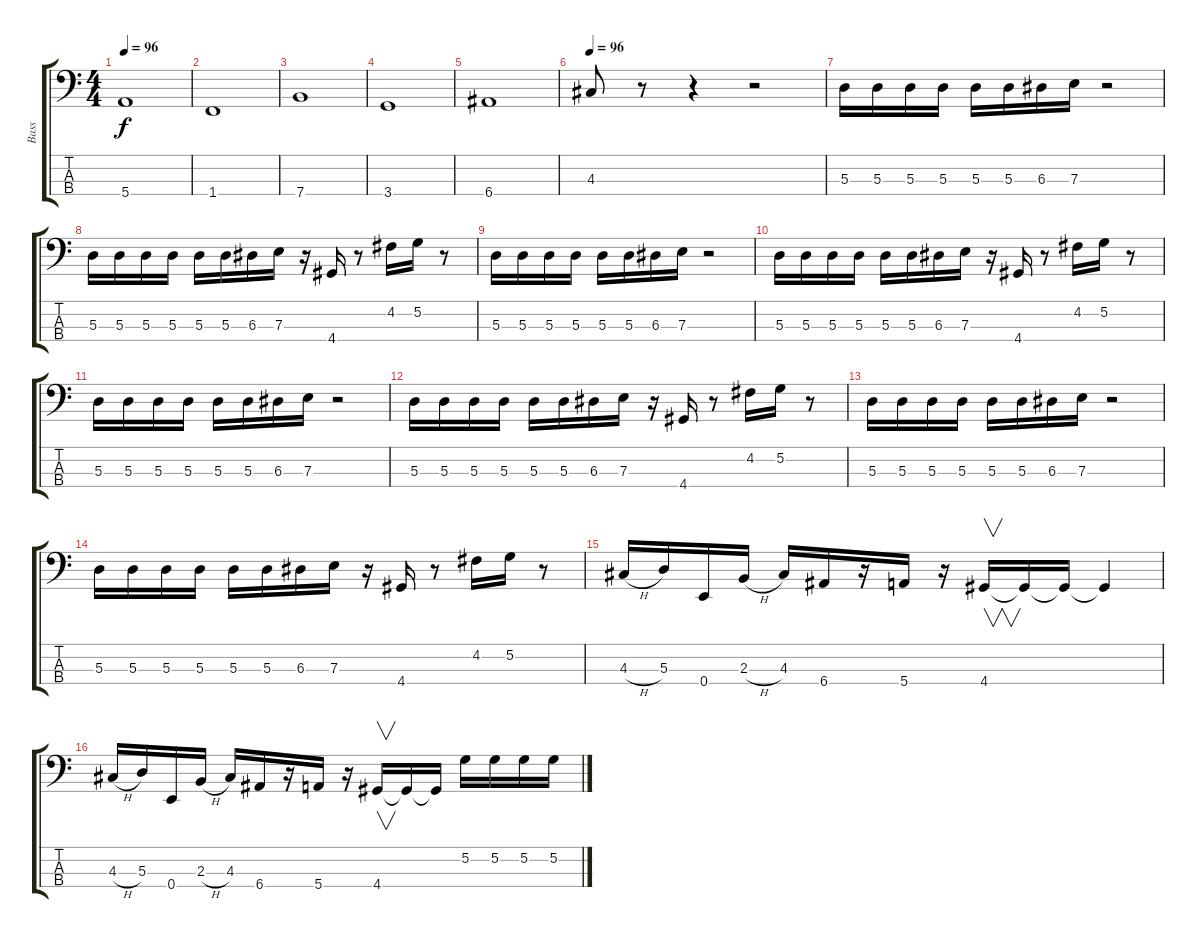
\track ("Bass" "Bass") {instrument electricbassfinger}
\staff {score tabs}
\tuning (G2 D2 A1 E1) {hide}
\ts (4 4)
\tempo 96
\tempo 144
\tempo 96
\clef f4
\ks c
5.4.1{dy f instrument electricbassfinger} |
1.4.1 |
7.4.1 |
3.4.1 |
6.4.1 |
\tempo 96
4.3.8 r.8 r.4 r.2 |
5.3.16 5.3.16 5.3.16 5.3.16 5.3.16 5.3.16 6.3.16 7.3.16 r.2 |
5.3.16 5.3.16 5.3.16 5.3.16 5.3.16 5.3.16 6.3.16 7.3.16 r.16 4.4.16 r.8 4.2.16 5.2.16 r.8 |
5.3.16 5.3.16 5.3.16 5.3.16 5.3.16 5.3.16 6.3.16 7.3.16 r.2 |
5.3.16 5.3.16 5.3.16 5.3.16 5.3.16 5.3.16 6.3.16 7.3.16 r.16 4.4.16 r.8 4.2.16 5.2.16 r.8 |
5.3.16 5.3.16 5.3.16 5.3.16 5.3.16 5.3.16 6.3.16 7.3.16 r.2 |
5.3.16 5.3.16 5.3.16 5.3.16 5.3.16 5.3.16 6.3.16 7.3.16 r.16 4.4.16 r.8 4.2.16 5.2.16 r.8 |
5.3.16 5.3.16 5.3.16 5.3.16 5.3.16 5.3.16 6.3.16 7.3.16 r.2 |
5.3.16 5.3.16 5.3.16 5.3.16 5.3.16 5.3.16 6.3.16 7.3.16 r.16 4.4.16 r.8 4.2.16 5.2.16 r.8 |
4.3{h}.16 5.3.16 0.4.16 2.3{h}.16 4.3.16 6.4.16 r.16 5.4.16 r.16 4.4.16{v} 4.4{t}.16 4.4{t}.16 4.4{t}.4 |
4.3{h}.16 5.3.16 0.4.16 2.3{h}.16 4.3.16 6.4.16 r.16 5.4.16 r.16 4.4.16{v} 4.4{t}.16 4.4{t}.16 5.2.16 5.2.16 5.2.16 5.2.16
